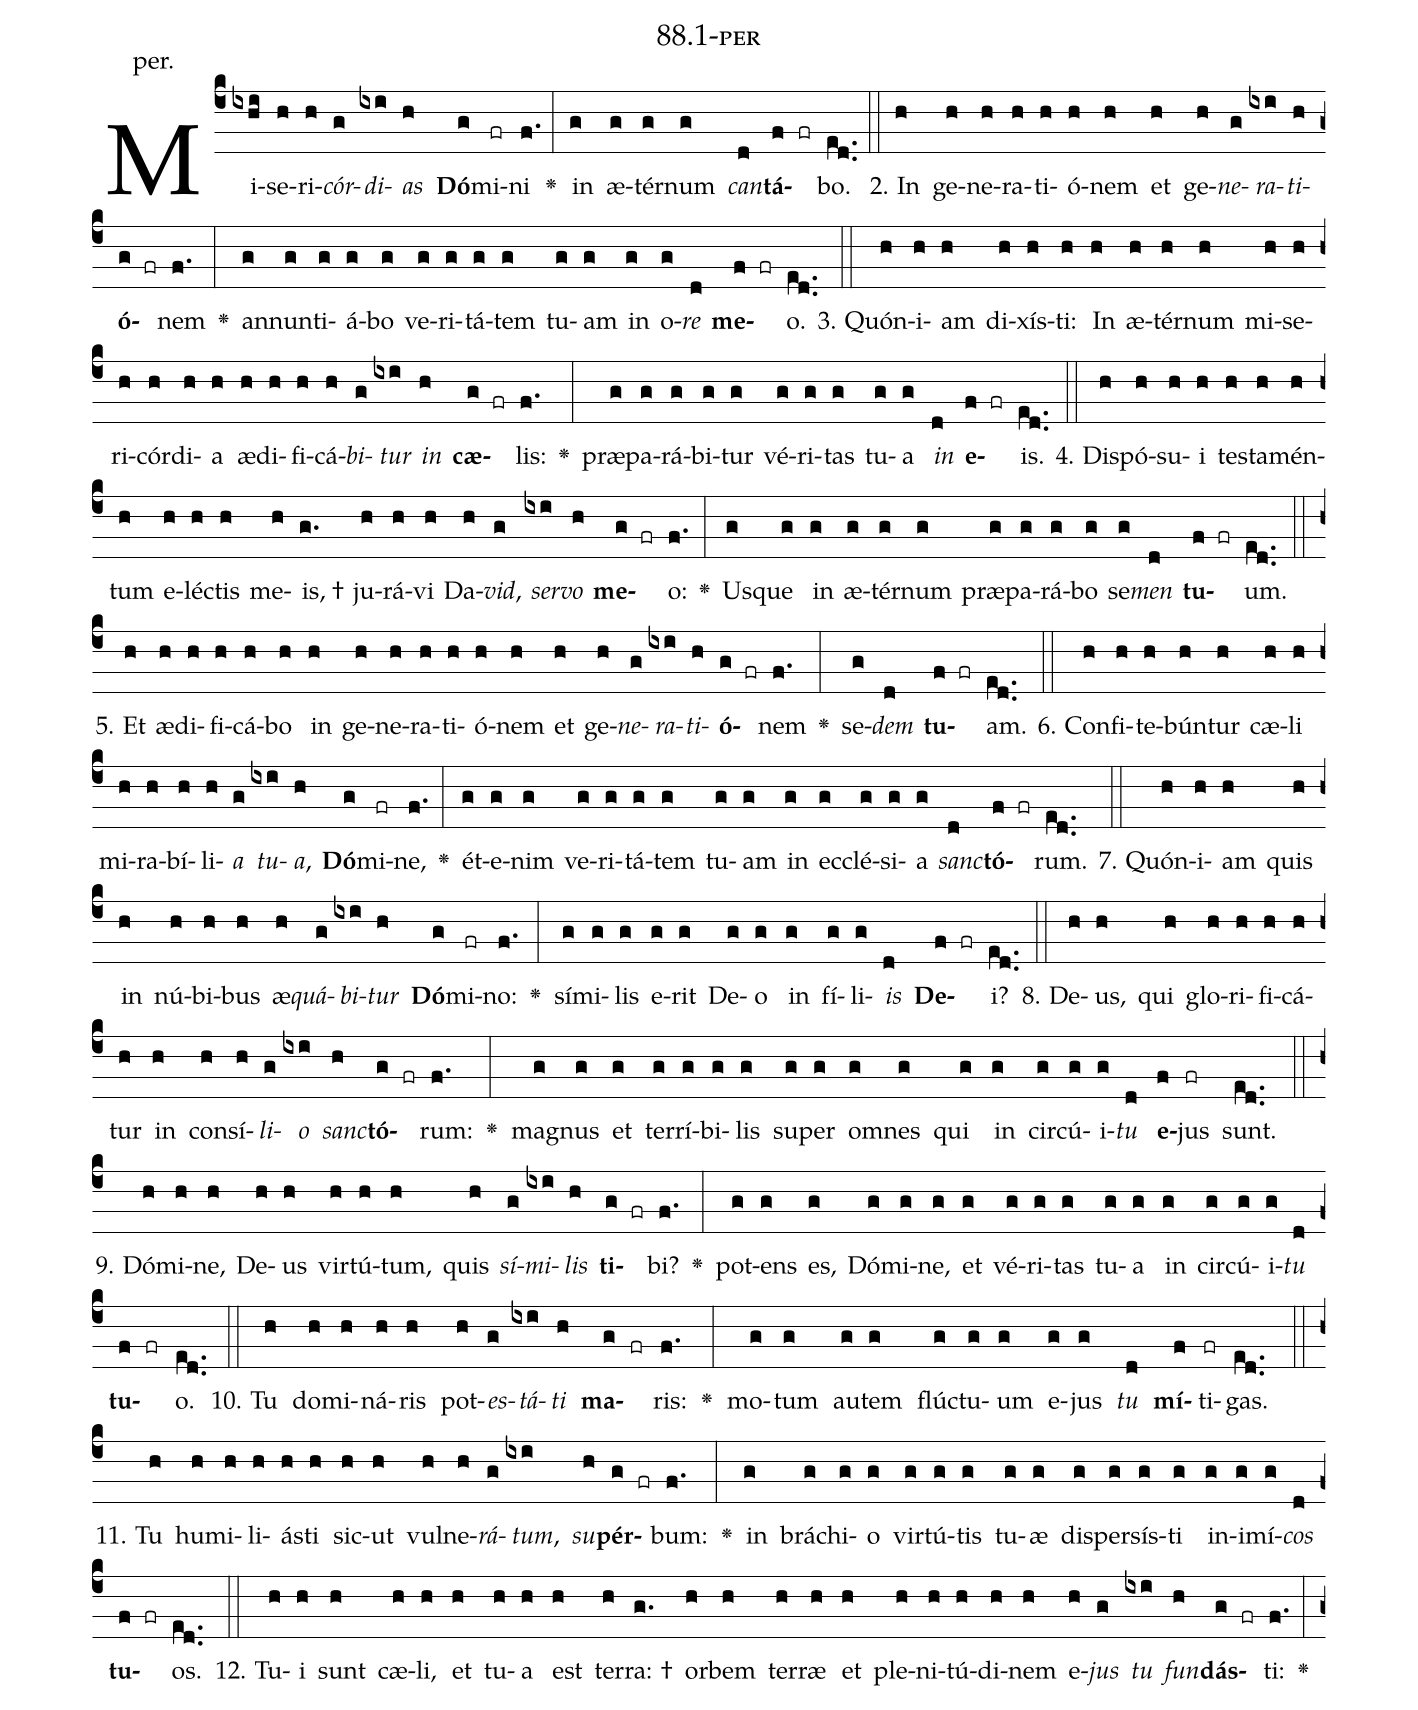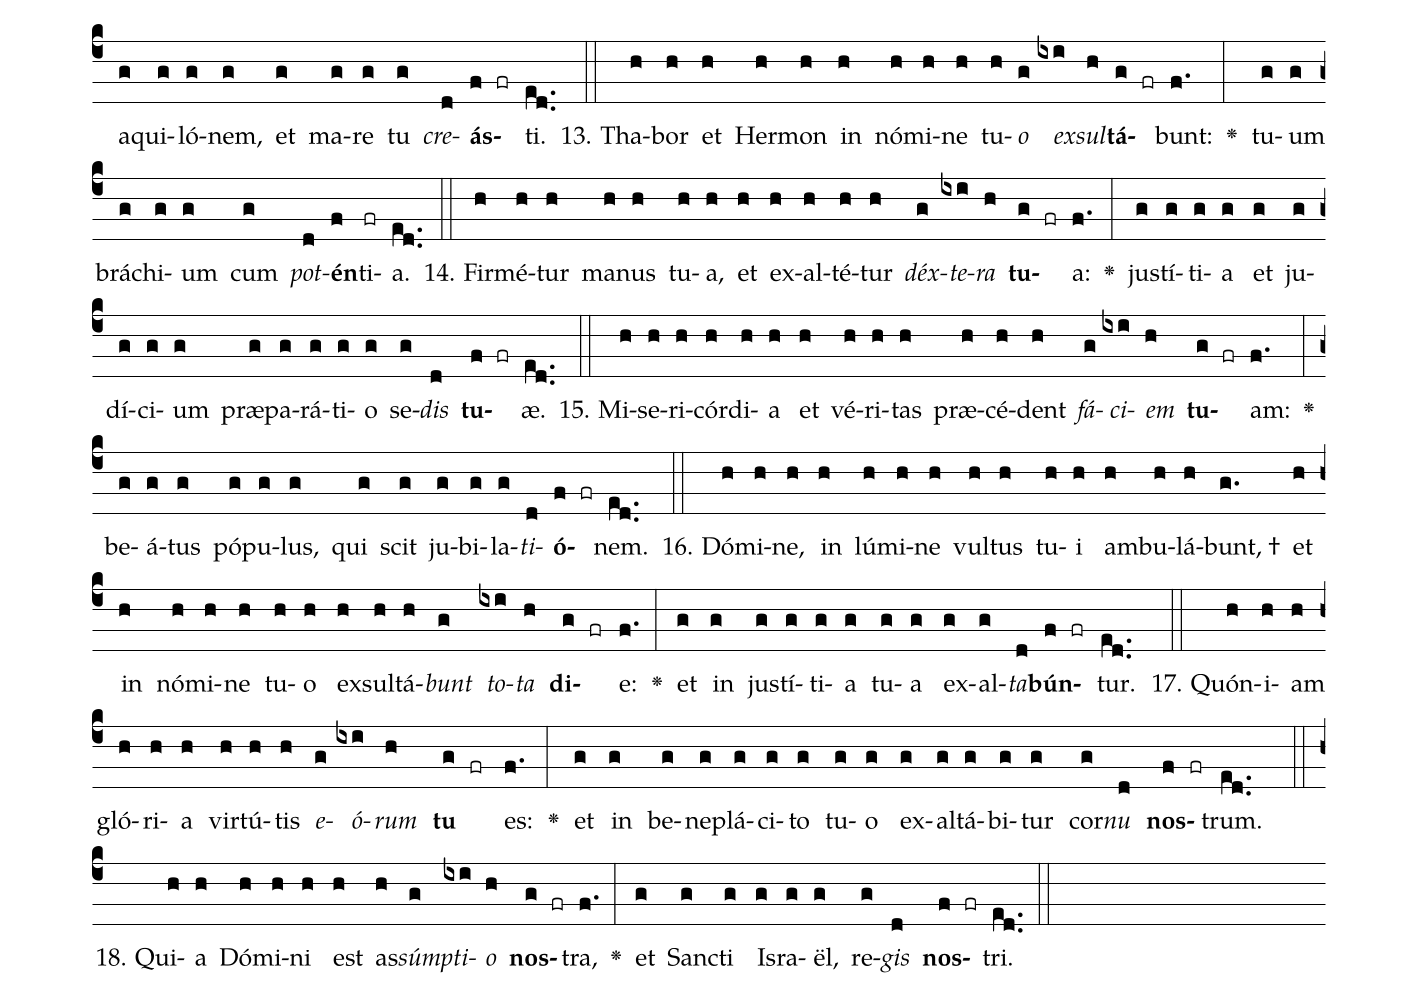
name: 88.1-per;
annotation: per.;
%%
(c4)Mi(ixhi)se(h)ri(h)<i>cór</i>(g)<i>di</i>(ixi)<i>as</i>(h) <b>Dó</b>(g)mi(fr)ni(f.) <v>\greheightstar</v>(:) in(g) æ(g)tér(g)num(g) <i>can</i>(d)<b>tá</b>(f fr)bo.(ed..) (::)
2. In(h) ge(h)ne(h)ra(h)ti(h)ó(h)nem(h) et(h) ge(h)<i>ne</i>(g)<i>ra</i>(ixi)<i>ti</i>(h)<b>ó</b>(g fr)nem(f.) <v>\greheightstar</v>(:) an(g)nun(g)ti(g)á(g)bo(g) ve(g)ri(g)tá(g)tem(g) tu(g)am(g) in(g) o(g)<i>re</i>(d) <b>me</b>(f fr)o.(ed..) (::)
3. Quón(h)i(h)am(h) di(h)xís(h)ti:(h) In(h) æ(h)tér(h)num(h) mi(h)se(h)ri(h)cór(h)di(h)a(h) æ(h)di(h)fi(h)cá(h)<i>bi</i>(g)<i>tur</i>(ixi) <i>in</i>(h) <b>cæ</b>(g fr)lis:(f.) <v>\greheightstar</v>(:) præ(g)pa(g)rá(g)bi(g)tur(g) vé(g)ri(g)tas(g) tu(g)a(g) <i>in</i>(d) <b>e</b>(f fr)is.(ed..) (::)
4. Dis(h)pó(h)su(h)i(h) tes(h)ta(h)mén(h)tum(h) e(h)léc(h)tis(h) me(h)is, †(g.) ju(h)rá(h)vi(h) Da(h)<i>vid</i>,(g) <i>ser</i>(ixi)<i>vo</i>(h) <b>me</b>(g fr)o:(f.) <v>\greheightstar</v>(:) Us(g)que(g) in(g) æ(g)tér(g)num(g) præ(g)pa(g)rá(g)bo(g) se(g)<i>men</i>(d) <b>tu</b>(f fr)um.(ed..) (::)
5. Et(h) æ(h)di(h)fi(h)cá(h)bo(h) in(h) ge(h)ne(h)ra(h)ti(h)ó(h)nem(h) et(h) ge(h)<i>ne</i>(g)<i>ra</i>(ixi)<i>ti</i>(h)<b>ó</b>(g fr)nem(f.) <v>\greheightstar</v>(:) se(g)<i>dem</i>(d) <b>tu</b>(f fr)am.(ed..) (::)
6. Con(h)fi(h)te(h)bún(h)tur(h) cæ(h)li(h) mi(h)ra(h)bí(h)li(h)<i>a</i>(g) <i>tu</i>(ixi)<i>a</i>,(h) <b>Dó</b>(g)mi(fr)ne,(f.) <v>\greheightstar</v>(:) ét(g)e(g)nim(g) ve(g)ri(g)tá(g)tem(g) tu(g)am(g) in(g) ec(g)clé(g)si(g)a(g) <i>sanc</i>(d)<b>tó</b>(f fr)rum.(ed..) (::)
7. Quón(h)i(h)am(h) quis(h) in(h) nú(h)bi(h)bus(h) æ(h)<i>quá</i>(g)<i>bi</i>(ixi)<i>tur</i>(h) <b>Dó</b>(g)mi(fr)no:(f.) <v>\greheightstar</v>(:) sí(g)mi(g)lis(g) e(g)rit(g) De(g)o(g) in(g) fí(g)li(g)<i>is</i>(d) <b>De</b>(f fr)i?(ed..) (::)
8. De(h)us,(h) qui(h) glo(h)ri(h)fi(h)cá(h)tur(h) in(h) con(h)sí(h)<i>li</i>(g)<i>o</i>(ixi) <i>sanc</i>(h)<b>tó</b>(g fr)rum:(f.) <v>\greheightstar</v>(:) ma(g)gnus(g) et(g) ter(g)rí(g)bi(g)lis(g) su(g)per(g) om(g)nes(g) qui(g) in(g) cir(g)cú(g)i(g)<i>tu</i>(d) <b>e</b>(f)jus(fr) sunt.(ed..) (::)
9. Dó(h)mi(h)ne,(h) De(h)us(h) vir(h)tú(h)tum,(h) quis(h) <i>sí</i>(g)<i>mi</i>(ixi)<i>lis</i>(h) <b>ti</b>(g fr)bi?(f.) <v>\greheightstar</v>(:) pot(g)ens(g) es,(g) Dó(g)mi(g)ne,(g) et(g) vé(g)ri(g)tas(g) tu(g)a(g) in(g) cir(g)cú(g)i(g)<i>tu</i>(d) <b>tu</b>(f fr)o.(ed..) (::)
10. Tu(h) do(h)mi(h)ná(h)ris(h) pot(h)<i>es</i>(g)<i>tá</i>(ixi)<i>ti</i>(h) <b>ma</b>(g fr)ris:(f.) <v>\greheightstar</v>(:) mo(g)tum(g) au(g)tem(g) flúc(g)tu(g)um(g) e(g)jus(g) <i>tu</i>(d) <b>mí</b>(f)ti(fr)gas.(ed..) (::)
11. Tu(h) hu(h)mi(h)li(h)ás(h)ti(h) sic(h)ut(h) vul(h)ne(h)<i>rá</i>(g)<i>tum</i>,(ixi) <i>su</i>(h)<b>pér</b>(g fr)bum:(f.) <v>\greheightstar</v>(:) in(g) brá(g)chi(g)o(g) vir(g)tú(g)tis(g) tu(g)æ(g) di(g)sper(g)sís(g)ti(g) in(g)i(g)mí(g)<i>cos</i>(d) <b>tu</b>(f fr)os.(ed..) (::)
12. Tu(h)i(h) sunt(h) cæ(h)li,(h) et(h) tu(h)a(h) est(h) ter(h)ra: †(g.) or(h)bem(h) ter(h)ræ(h) et(h) ple(h)ni(h)tú(h)di(h)nem(h) e(h)<i>jus</i>(g) <i>tu</i>(ixi) <i>fun</i>(h)<b>dás</b>(g fr)ti:(f.) <v>\greheightstar</v>(:) a(g)qui(g)ló(g)nem,(g) et(g) ma(g)re(g) tu(g) <i>cre</i>(d)<b>ás</b>(f fr)ti.(ed..) (::)
13. Tha(h)bor(h) et(h) Her(h)mon(h) in(h) nó(h)mi(h)ne(h) tu(h)<i>o</i>(g) <i>ex</i>(ixi)<i>sul</i>(h)<b>tá</b>(g fr)bunt:(f.) <v>\greheightstar</v>(:) tu(g)um(g) brá(g)chi(g)um(g) cum(g) <i>pot</i>(d)<b>én</b>(f)ti(fr)a.(ed..) (::)
14. Fir(h)mé(h)tur(h) ma(h)nus(h) tu(h)a,(h) et(h) ex(h)al(h)té(h)tur(h) <i>déx</i>(g)<i>te</i>(ixi)<i>ra</i>(h) <b>tu</b>(g fr)a:(f.) <v>\greheightstar</v>(:) jus(g)tí(g)ti(g)a(g) et(g) ju(g)dí(g)ci(g)um(g) præ(g)pa(g)rá(g)ti(g)o(g) se(g)<i>dis</i>(d) <b>tu</b>(f fr)æ.(ed..) (::)
15. Mi(h)se(h)ri(h)cór(h)di(h)a(h) et(h) vé(h)ri(h)tas(h) præ(h)cé(h)dent(h) <i>fá</i>(g)<i>ci</i>(ixi)<i>em</i>(h) <b>tu</b>(g fr)am:(f.) <v>\greheightstar</v>(:) be(g)á(g)tus(g) pó(g)pu(g)lus,(g) qui(g) scit(g) ju(g)bi(g)la(g)<i>ti</i>(d)<b>ó</b>(f fr)nem.(ed..) (::)
16. Dó(h)mi(h)ne,(h) in(h) lú(h)mi(h)ne(h) vul(h)tus(h) tu(h)i(h) am(h)bu(h)lá(h)bunt, †(g.) et(h) in(h) nó(h)mi(h)ne(h) tu(h)o(h) ex(h)sul(h)tá(h)<i>bunt</i>(g) <i>to</i>(ixi)<i>ta</i>(h) <b>di</b>(g fr)e:(f.) <v>\greheightstar</v>(:) et(g) in(g) jus(g)tí(g)ti(g)a(g) tu(g)a(g) ex(g)al(g)<i>ta</i>(d)<b>bún</b>(f fr)tur.(ed..) (::)
17. Quón(h)i(h)am(h) gló(h)ri(h)a(h) vir(h)tú(h)tis(h) <i>e</i>(g)<i>ó</i>(ixi)<i>rum</i>(h) <b>tu</b>(g fr) es:(f.) <v>\greheightstar</v>(:) et(g) in(g) be(g)ne(g)plá(g)ci(g)to(g) tu(g)o(g) ex(g)al(g)tá(g)bi(g)tur(g) cor(g)<i>nu</i>(d) <b>nos</b>(f fr)trum.(ed..) (::)
18. Qui(h)a(h) Dó(h)mi(h)ni(h) est(h) as(h)<i>súmp</i>(g)<i>ti</i>(ixi)<i>o</i>(h) <b>nos</b>(g fr)tra,(f.) <v>\greheightstar</v>(:) et(g) Sanc(g)ti(g) Is(g)ra(g)ël,(g) re(g)<i>gis</i>(d) <b>nos</b>(f fr)tri.(ed..) (::)
